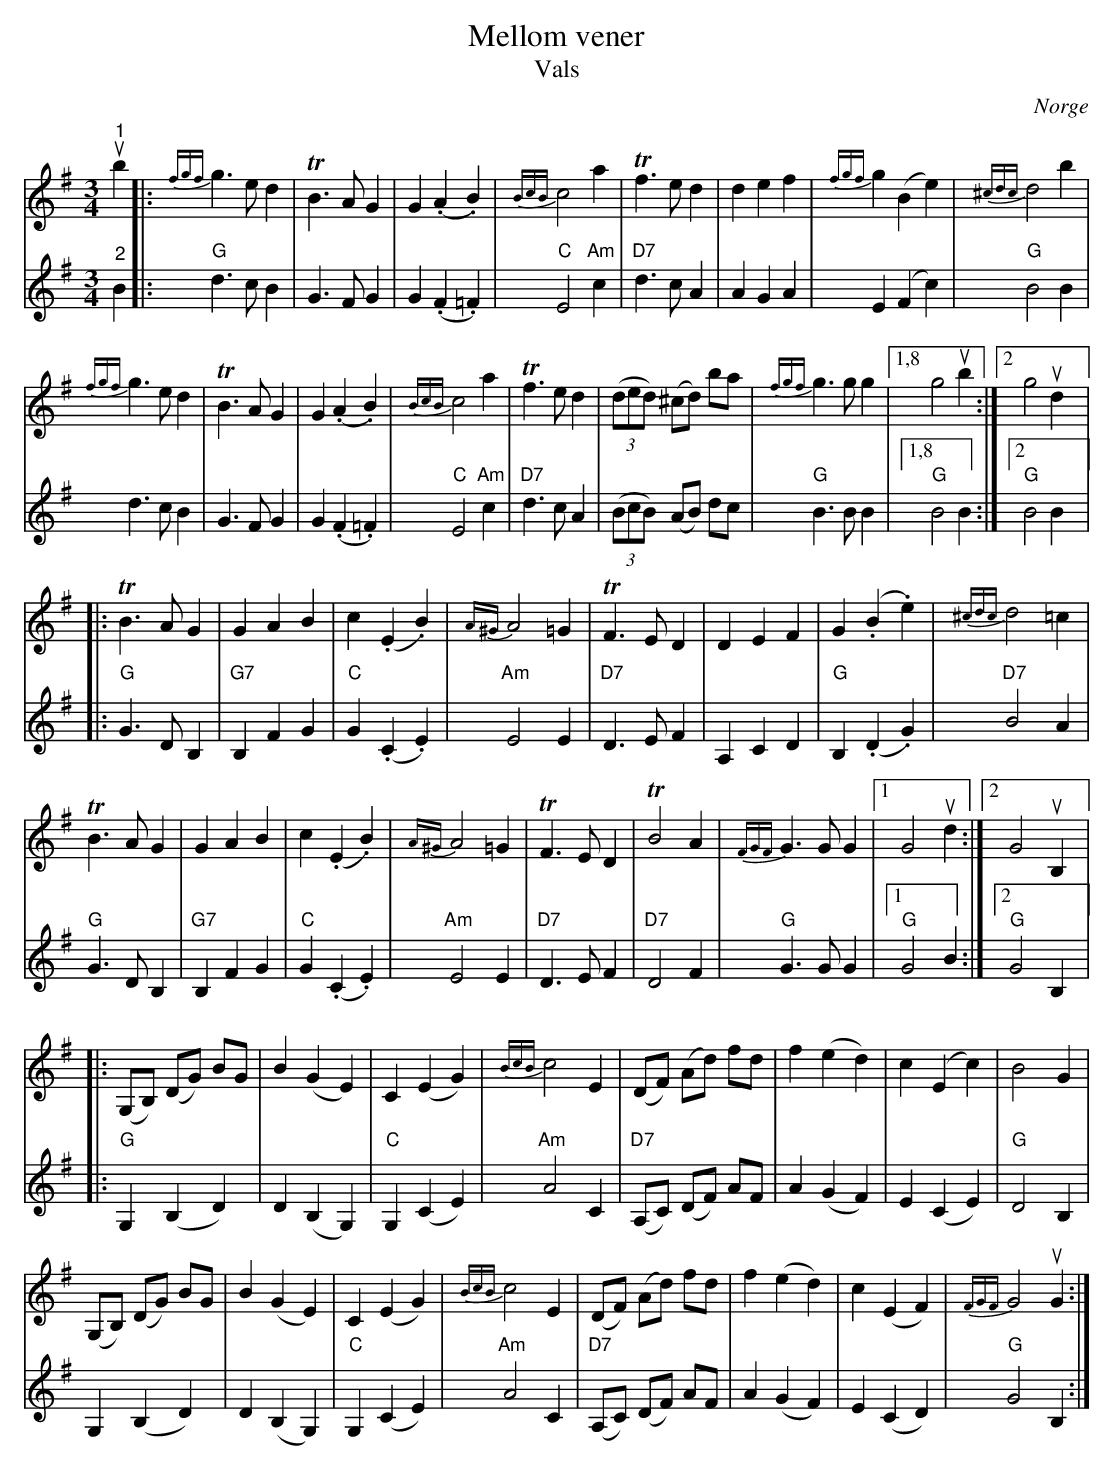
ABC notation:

X:1
T:Mellom vener
T:Vals
O:Norge
L:1/4
M:3/4
K:G
V:1
"^1"u b |:{fgf} g3/2 e/ d |!trill! B3/2 A/ G | G (.A .B) |{BcB} c2 a |!trill! f3/2 e/ d | d e f |{fgf} g (B e) |{^cdc} d2 b |
{fgf} g3/2 e/ d |!trill! B3/2 A/ G | G (.A .B) |{BcB} c2 a | !trill! f3/2 e/ d | (3(d/e/d/) (^c/d/) b/a/ |{fgf} g3/2 g/ g |1,8 g2u b :|2 g2u d |:
!trill! B3/2 A/ G | G A B | c (.E .B) |{A^G} A2 =G |!trill! F3/2 E/ D | D E F | G (.B .e) | {^cdc} d2 =c |
!trill! B3/2 A/ G | G A B | c (.E .B) | {A^G} A2 =G |!trill! F3/2 E/ D |!trill! B2 A | {FGF} G3/2 G/ G |1 G2u d :|2 G2u B, |:
(G,/B,/) (D/G/) B/G/ | B (G E) | C (E G) |{BcB} c2 E | (D/F/) (A/d/) f/d/ | f (e d) | c (E c) | B2 G |
(G,/B,/) (D/G/) B/G/ | B (G E) | C (E G) | {BcB} c2 E | (D/F/) (A/d/) f/d/ | f (e d) | c (E F) | {FGF}G2u G :|
V:2
"^2" B |:"G" d3/2 c/ B | G3/2 F/ G | G (.F .=F) |"C" E2"Am" c |"D7" d3/2 c/ A | A G A |
E (F c) |"G" B2 B | d3/2 c/ B | G3/2 F/ G | G (.F .=F) |"C" E2"Am" c |"D7" d3/2 c/ A |
(3(B/c/B/) (A/B/) d/c/ |"G" B3/2 B/ B |1,8"G" B2 B :|2"G" B2 B |:"G" G3/2 D/ B, |
"G7" B, F G |"C" G (.C .E) |"Am" E2 E |"D7" D3/2 E/ F | A, C D |"G" B, (.D .G) |"D7" B2 A |
"G" G3/2 D/ B, |"G7" B, F G |"C" G (.C .E) |"Am" E2 E |"D7" D3/2 E/ F |"D7" D2 F |
"G" G3/2 G/ G |1"G" G2 B :|2"G" G2 B, |:"G" G, (B, D) | D (B, G,) |"C" G, (C E) |"Am" A2 C |
"D7" (A,/C/) (D/F/) A/F/ | A (G F) | E (C E) |"G" D2 B, | G, (B, D) | D (B, G,) |"C" G, (C E) |
"Am" A2 C |"D7" (A,/C/) (D/F/) A/F/ | A (G F) | E (C D) |"G" G2 B, :|
